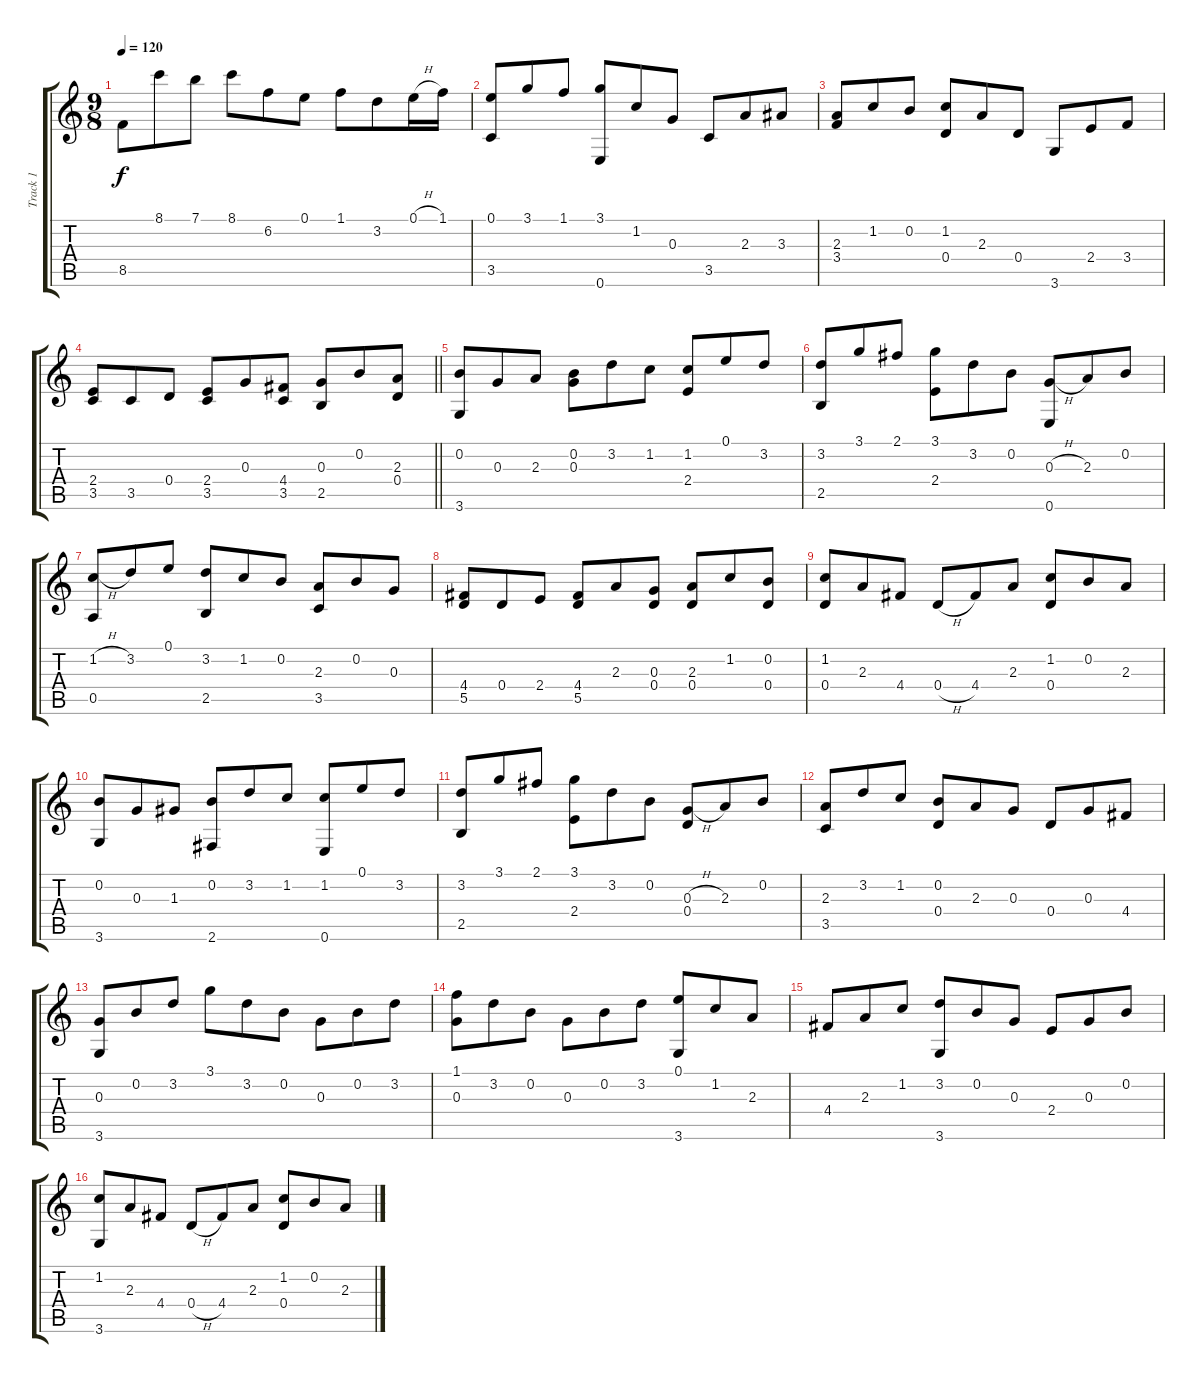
\track ("Track 1" "Track 1") {instrument acousticguitarsteel}
\staff {score tabs}
\tuning (E4 B3 G3 D3 A2 E2) {hide}
\ts (9 8)
\tempo 120
\clef g2
\ks c
8.5.8{dy f} 8.1.8 7.1.8 8.1.8 6.2.8 0.1.8 1.1.8 3.2.8 0.1{h}.16 1.1.16 |
(0.1 3.5).8 3.1.8 1.1.8 (3.1 0.6).8 1.2.8 0.3.8 3.5.8 2.3.8 3.3.8 |
(2.3 3.4).8 1.2.8 0.2.8 (1.2 0.4).8 2.3.8 0.4.8 3.6.8 2.4.8 3.4.8 |
\barLineRight lightlight
(2.4 3.5).8 3.5.8 0.4.8 (2.4 3.5).8 0.3.8 (4.4 3.5).8 (0.3 2.5).8 0.2.8 (2.3 0.4).8 |
(0.2 3.6).8 0.3.8 2.3.8 (0.2 0.3).8 3.2.8 1.2.8 (1.2 2.4).8 0.1.8 3.2.8 |
(3.2 2.5).8 3.1.8 2.1.8 (3.1 2.4).8 3.2.8 0.2.8 (0.3{h} 0.6).8 2.3.8 0.2.8 |
(1.2{h} 0.5).8 3.2.8 0.1.8 (3.2 2.5).8 1.2.8 0.2.8 (2.3 3.5).8 0.2.8 0.3.8 |
(4.4 5.5).8 0.4.8 2.4.8 (4.4 5.5).8 2.3.8 (0.3 0.4).8 (2.3 0.4).8 1.2.8 (0.2 0.4).8 |
(1.2 0.4).8 2.3.8 4.4.8 0.4{h}.8 4.4.8 2.3.8 (1.2 0.4).8 0.2.8 2.3.8 |
(0.2 3.6).8 0.3.8 1.3.8 (0.2 2.6).8 3.2.8 1.2.8 (1.2 0.6).8 0.1.8 3.2.8 |
(3.2 2.5).8 3.1.8 2.1.8 (3.1 2.4).8 3.2.8 0.2.8 (0.3{h} 0.4).8 2.3.8 0.2.8 |
(2.3 3.5).8 3.2.8 1.2.8 (0.2 0.4).8 2.3.8 0.3.8 0.4.8 0.3.8 4.4.8 |
(0.3 3.6).8 0.2.8 3.2.8 3.1.8 3.2.8 0.2.8 0.3.8 0.2.8 3.2.8 |
(1.1 0.3).8 3.2.8 0.2.8 0.3.8 0.2.8 3.2.8 (0.1 3.6).8 1.2.8 2.3.8 |
4.4.8 2.3.8 1.2.8 (3.2 3.6).8 0.2.8 0.3.8 2.4.8 0.3.8 0.2.8 |
(1.2 3.6).8 2.3.8 4.4.8 0.4{h}.8 4.4.8 2.3.8 (1.2 0.4).8 0.2.8 2.3.8
